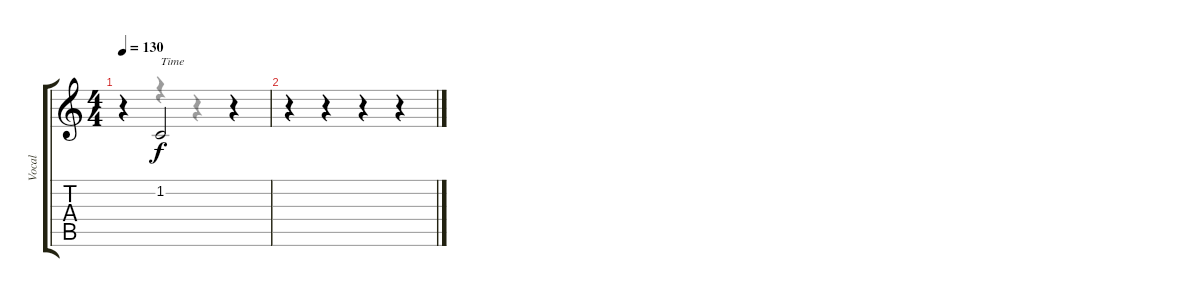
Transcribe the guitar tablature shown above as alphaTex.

\track ("Vocal" "Vocal") {instrument lead6voice}
\staff {score tabs}
\tuning (E4 B3 G3 D3 A2 E2) {hide}
\voice
\ts (4 4)
\tempo 130
\clef g2
\ks c
r.4{dy fff} 1.2.2{txt "Time" dy f} r.4 |
r.4 r.4 r.4 r.4
\voice
\clef g2
\ottava regular
\simile none
\ks c
r.4{dy f} r.4 r.4 r.4 |
r.4 r.4 r.4 r.4
